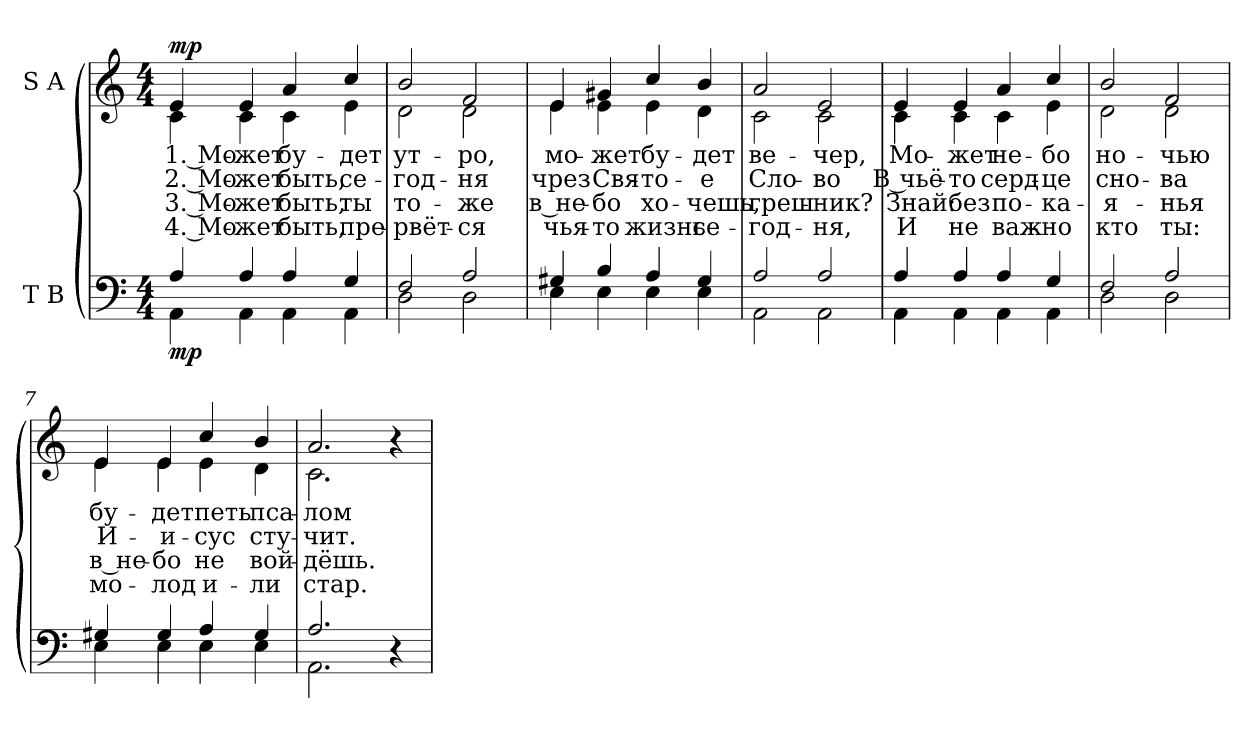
**kern	**dynam	**kern	**text	**text	**text	**text	**dynam
*part2	*part2	*part1	*part1	*part1	*part1	*part1	*part1
*staff2	*staff2	*staff1	*staff1	*staff1	*staff1	*staff1	*staff1
*I"T B	*	*I"S A	*	*	*	*	*
!!LO:PB:g=z
*clefF4	*	*clefG2	*	*	*	*	*
*k[]	*	*k[]	*	*	*	*	*
*C:	*	*C:	*	*	*	*	*
*M4/4	*	*M4/4	*	*	*	*	*
*MM100	*	*MM100	*	*	*	*	*
=1	=1	=1	=1	=1	=1	=1	=1
*^	*	*	*	*	*	*	*
!	!	!	!	!LO:LY:b:color=#000000	!LO:LY:b:color=#000000	!LO:LY:b:color=#000000	!LO:LY:b:color=#000000	!
*	*	*	*^	*	*	*	*	*
4Ai/	4AAi\	mp	4ei/	4ci\	1. Мо-	2. Мо-	3. Мо-	4. Мо-	mp
!	!	!	!	!	!LO:LY:b:color=#000000	!LO:LY:b:color=#000000	!LO:LY:b:color=#000000	!LO:LY:b:color=#000000	!
4Ai/	4AAi\	.	4ei/	4ci\	-жет	-жет	-жет	-жет	.
!	!	!	!	!	!LO:LY:b:color=#000000	!LO:LY:b:color=#000000	!LO:LY:b:color=#000000	!LO:LY:b:color=#000000	!
4Ai/	4AAi\	.	4ai/	4ci\	бу-	быть,	быть,	быть,	.
!	!	!	!	!	!LO:LY:b:color=#000000	!LO:LY:b:color=#000000	!LO:LY:b:color=#000000	!LO:LY:b:color=#000000	!
4Gi/	4AAi\	.	4cci/	4ei\	-дет	се-	ты	пре-	.
=2	=2	=2	=2	=2	=2	=2	=2	=2	=2
!	!	!	!	!	!LO:LY:b:color=#000000	!LO:LY:b:color=#000000	!LO:LY:b:color=#000000	!LO:LY:b:color=#000000	!
2Fi/	2Di\	.	2bi/	2di\	ут-	-год-	то-	-рвёт-	.
!	!	!	!	!	!LO:LY:b:color=#000000	!LO:LY:b:color=#000000	!LO:LY:b:color=#000000	!LO:LY:b:color=#000000	!
2Ai/	2Di\	.	2fi/	2di\	-ро,	-ня	-же	-ся	.
=3	=3	=3	=3	=3	=3	=3	=3	=3	=3
!	!	!	!	!	!LO:LY:b:color=#000000	!LO:LY:b:color=#000000	!LO:LY:b:color=#000000	!LO:LY:b:color=#000000	!
4G#Xi/	4Ei\	.	4ei/	4ei\	мо-	чрез	в не-	чья-	.
!	!	!	!	!	!LO:LY:b:color=#000000	!LO:LY:b:color=#000000	!LO:LY:b:color=#000000	!LO:LY:b:color=#000000	!
4Bi/	4Ei\	.	4g#Xi/	4ei\	-жет	Свя-	-бо	-то	.
!	!	!	!	!	!LO:LY:b:color=#000000	!LO:LY:b:color=#000000	!LO:LY:b:color=#000000	!LO:LY:b:color=#000000	!
4Ai/	4Ei\	.	4cci/	4ei\	бу-	-то-	хо-	жизнь	.
!	!	!	!	!	!LO:LY:b:color=#000000	!LO:LY:b:color=#000000	!LO:LY:b:color=#000000	!LO:LY:b:color=#000000	!
4G#i/	4Ei\	.	4bi/	4di\	-дет	-е	-чешь,	се-	.
=4	=4	=4	=4	=4	=4	=4	=4	=4	=4
!	!	!	!	!	!LO:LY:b:color=#000000	!LO:LY:b:color=#000000	!LO:LY:b:color=#000000	!LO:LY:b:color=#000000	!
2Ai/	2AAi\	.	2ai/	2ci\	ве-	Сло-	греш-	-год-	.
!	!	!	!	!	!LO:LY:b:color=#000000	!LO:LY:b:color=#000000	!LO:LY:b:color=#000000	!LO:LY:b:color=#000000	!
2Ai/	2AAi\	.	2ei/	2ci\	-чер,	-во	-ник?	-ня,	.
=5	=5	=5	=5	=5	=5	=5	=5	=5	=5
!	!	!	!	!	!LO:LY:b:color=#000000	!LO:LY:b:color=#000000	!LO:LY:b:color=#000000	!LO:LY:b:color=#000000	!
4Ai/	4AAi\	.	4ei/	4ci\	Мо-	В чьё-	Знай:	И	.
!	!	!	!	!	!LO:LY:b:color=#000000	!LO:LY:b:color=#000000	!LO:LY:b:color=#000000	!LO:LY:b:color=#000000	!
4Ai/	4AAi\	.	4ei/	4ci\	-жет	-то	без	не	.
!	!	!	!	!	!LO:LY:b:color=#000000	!LO:LY:b:color=#000000	!LO:LY:b:color=#000000	!LO:LY:b:color=#000000	!
4Ai/	4AAi\	.	4ai/	4ci\	не-	серд-	по-	важ-	.
!	!	!	!	!	!LO:LY:b:color=#000000	!LO:LY:b:color=#000000	!LO:LY:b:color=#000000	!LO:LY:b:color=#000000	!
4Gi/	4AAi\	.	4cci/	4ei\	-бо	-це	-ка-	-но	.
=6	=6	=6	=6	=6	=6	=6	=6	=6	=6
!	!	!	!	!	!LO:LY:b:color=#000000	!LO:LY:b:color=#000000	!LO:LY:b:color=#000000	!LO:LY:b:color=#000000	!
2Fi/	2Di\	.	2bi/	2di\	но-	сно-	-я-	кто	.
!	!	!	!	!	!LO:LY:b:color=#000000	!LO:LY:b:color=#000000	!LO:LY:b:color=#000000	!LO:LY:b:color=#000000	!
2Ai/	2Di\	.	2fi/	2di\	-чью	-ва	-нья	ты:	.
!!LO:LB:g=z	!!
=7	=7	=7	=7	=7	=7	=7	=7	=7	=7
!	!	!	!	!	!LO:LY:b:color=#000000	!LO:LY:b:color=#000000	!LO:LY:b:color=#000000	!LO:LY:b:color=#000000	!
4G#Xi/	4Ei\	.	4ei/	4ei\	бу-	И-	в не-	мо-	.
!	!	!	!	!	!LO:LY:b:color=#000000	!LO:LY:b:color=#000000	!LO:LY:b:color=#000000	!LO:LY:b:color=#000000	!
4G#i/	4Ei\	.	4ei/	4ei\	-дет	-и-	-бо	-лод	.
!	!	!	!	!	!LO:LY:b:color=#000000	!LO:LY:b:color=#000000	!LO:LY:b:color=#000000	!LO:LY:b:color=#000000	!
4Ai/	4Ei\	.	4cci/	4ei\	петь	-сус	не	и-	.
!	!	!	!	!	!LO:LY:b:color=#000000	!LO:LY:b:color=#000000	!LO:LY:b:color=#000000	!LO:LY:b:color=#000000	!
4G#i/	4Ei\	.	4bi/	4di\	пса-	сту-	вой-	-ли	.
=8	=8	=8	=8	=8	=8	=8	=8	=8	=8
!	!	!	!	!	!LO:LY:b:color=#000000	!LO:LY:b:color=#000000	!LO:LY:b:color=#000000	!LO:LY:b:color=#000000	!
2.Ai/	2.AAi\	.	2.ai/	2.ci\	-лом-	-чит.	-дёшь.	стар.	.
4r	4ryy	.	4r	4ryy	.	.	.	.	.
*v	*v	*	*	*	*	*	*	*	*
*	*	*v	*v	*	*	*	*	*
=	=	=	=	=	=	=	=
*-	*-	*-	*-	*-	*-	*-	*-
